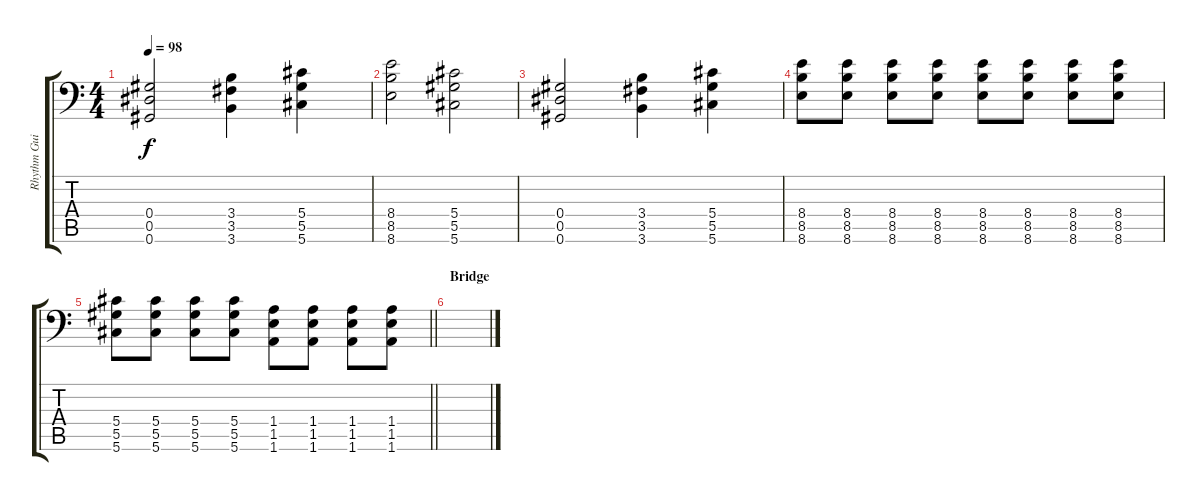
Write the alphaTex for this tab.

\track ("Rhythm Guitar" "Rhythm Gui") {instrument distortionguitar}
\staff {score tabs}
\tuning (Bb3 F3 Db3 Ab2 Eb2 Ab1) {hide}
\ts (4 4)
\tempo 98
\clef f4
\ks c
(0.4 0.5 0.6).2{dy f} (3.4 3.5 3.6).4 (5.4 5.5 5.6).4 |
(8.4 8.5 8.6).2 (5.4 5.5 5.6).2 |
(0.4 0.5 0.6).2 (3.4 3.5 3.6).4 (5.4 5.5 5.6).4 |
(8.4 8.5 8.6).8 (8.4 8.5 8.6).8 (8.4 8.5 8.6).8 (8.4 8.5 8.6).8 (8.4 8.5 8.6).8 (8.4 8.5 8.6).8 (8.4 8.5 8.6).8 (8.4 8.5 8.6).8 |
\barLineRight lightlight
(5.4 5.5 5.6).8 (5.4 5.5 5.6).8 (5.4 5.5 5.6).8 (5.4 5.5 5.6).8 (1.4 1.5 1.6).8 (1.4 1.5 1.6).8 (1.4 1.5 1.6).8 (1.4 1.5 1.6).8 |
\section ("" "Bridge")
